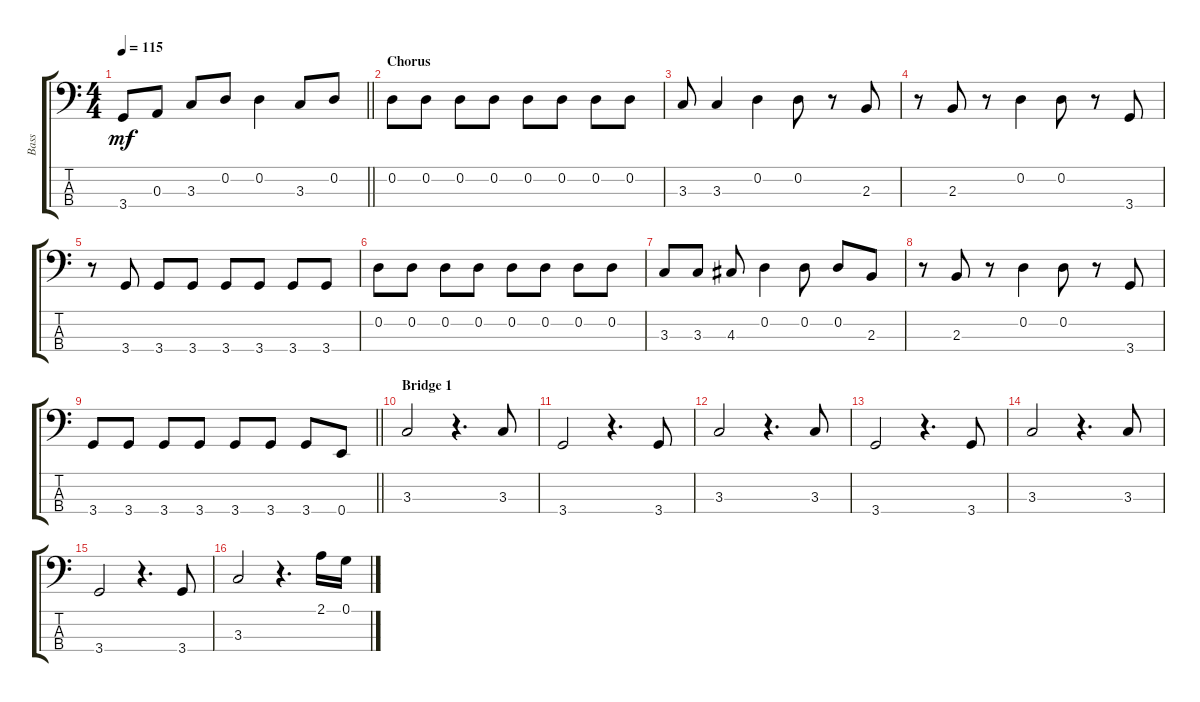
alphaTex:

\track ("Bass" "Bass") {instrument electricbassfinger}
\staff {score tabs}
\tuning (G2 D2 A1 E1) {hide}
\ts (4 4)
\tempo 115
\clef f4
\barLineRight lightlight
\ks c
3.4.8{dy mf} 0.3.8 3.3.8 0.2.8 0.2.4 3.3.8 0.2.8 |
\section ("" "Chorus")
0.2.8 0.2.8 0.2.8 0.2.8 0.2.8 0.2.8 0.2.8 0.2.8 |
3.3.8 3.3.4 0.2.4 0.2.8 r.8 2.3.8 |
r.8 2.3.8 r.8 0.2.4 0.2.8 r.8 3.4.8 |
r.8 3.4.8 3.4.8 3.4.8 3.4.8 3.4.8 3.4.8 3.4.8 |
0.2.8 0.2.8 0.2.8 0.2.8 0.2.8 0.2.8 0.2.8 0.2.8 |
3.3.8 3.3.8 4.3.8 0.2.4 0.2.8 0.2.8 2.3.8 |
r.8 2.3.8 r.8 0.2.4 0.2.8 r.8 3.4.8 |
\barLineRight lightlight
3.4.8 3.4.8 3.4.8 3.4.8 3.4.8 3.4.8 3.4.8 0.4.8 |
\section ("" "Bridge 1")
3.3.2 r.4{d} 3.3.8 |
3.4.2 r.4{d} 3.4.8 |
3.3.2 r.4{d} 3.3.8 |
3.4.2 r.4{d} 3.4.8 |
3.3.2 r.4{d} 3.3.8 |
3.4.2 r.4{d} 3.4.8 |
3.3.2 r.4{d} 2.1.16 0.1.16
